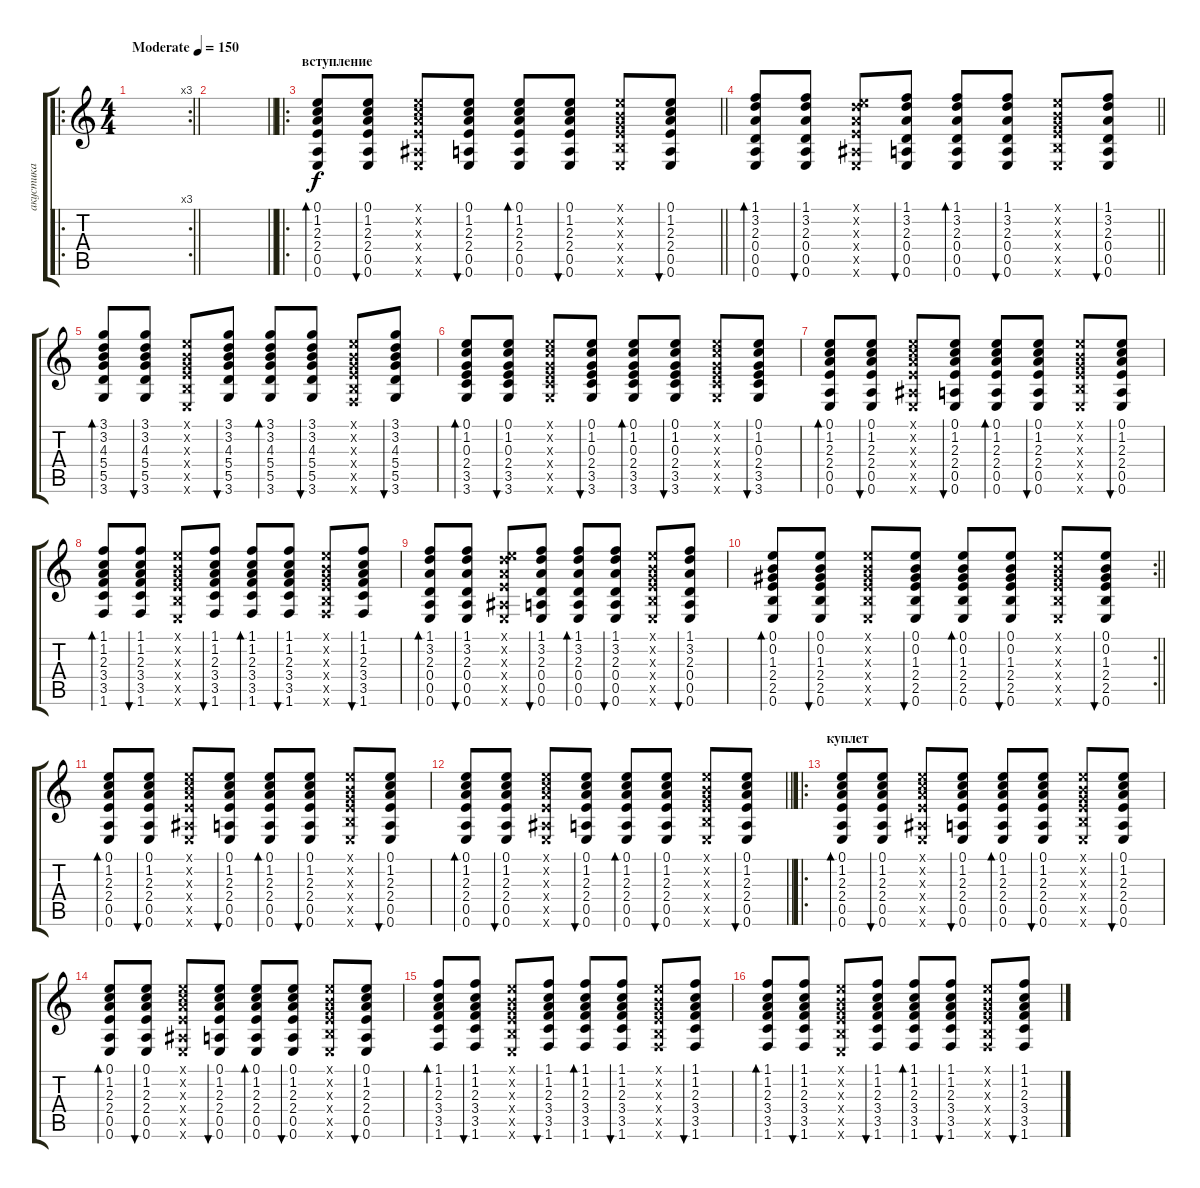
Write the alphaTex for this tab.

\track ("акустика" "акустика") {instrument acousticguitarsteel}
\staff {score tabs}
\tuning (E4 B3 G3 D3 A2 E2) {hide}
\ro
\rc 3
\ts (4 4)
\tempo (150 "Moderate")
\clef g2
\barLineRight lightlight
\ks c
|
\barLineRight lightlight
|
\ro
\section ("" "вступление")
\barLineRight lightlight
(0.1 1.2 2.3 2.4 0.5 0.6).8{bd 60} (0.1 1.2 2.3 2.4 0.5 0.6).8{bu 60} (0.1{x} 1.2{x} 2.3{x} 2.4{x} 1.5{x} 0.6{x}).8 (0.1 1.2 2.3 2.4 0.5 0.6).8{bu 60} (0.1 1.2 2.3 2.4 0.5 0.6).8{bd 60} (0.1 1.2 2.3 2.4 0.5 0.6).8{bu 60} (0.1{x} 0.2{x} 0.3{x} 2.4{x} 2.5{x} 0.6{x}).8 (0.1 1.2 2.3 2.4 0.5 0.6).8{bu 60} |
\barLineRight lightlight
(1.1 3.2 2.3 0.4 0.5 0.6).8{bd 60} (1.1 3.2 2.3 0.4 0.5 0.6).8{bu 60} (0.1{x} 3.2{x} 2.3{x} 2.4{x} 1.5{x} 0.6{x}).8 (1.1 3.2 2.3 0.4 0.5 0.6).8{bu 60} (1.1 3.2 2.3 0.4 0.5 0.6).8{bd 60} (1.1 3.2 2.3 0.4 0.5 0.6).8{bu 60} (0.1{x} 0.2{x} 0.3{x} 2.4{x} 2.5{x} 0.6{x}).8 (1.1 3.2 2.3 0.4 0.5 0.6).8{bu 60} |
(3.1 3.2 4.3 5.4 5.5 3.6).8{bd 60} (3.1 3.2 4.3 5.4 5.5 3.6).8{bu 60} (0.1{x} 0.2{x} 0.3{x} 2.4{x} 2.5{x} 0.6{x}).8 (3.1 3.2 4.3 5.4 5.5 3.6).8{bu 60} (3.1 3.2 4.3 5.4 5.5 3.6).8{bd 60} (3.1 3.2 4.3 5.4 5.5 3.6).8{bu 60} (0.1{x} 0.2{x} 0.3{x} 2.4{x} 2.5{x} 1.6{x}).8 (3.1 3.2 4.3 5.4 5.5 3.6).8{bu 60} |
(0.1 1.2 0.3 2.4 3.5 3.6).8{bd 60} (0.1 1.2 0.3 2.4 3.5 3.6).8{bu 60} (0.1{x} 1.2{x} 0.3{x} 2.4{x} 3.5{x} 3.6{x}).8 (0.1 1.2 0.3 2.4 3.5 3.6).8{bu 60} (0.1 1.2 0.3 2.4 3.5 3.6).8{bd 60} (0.1 1.2 0.3 2.4 3.5 3.6).8{bu 60} (0.1{x} 1.2{x} 0.3{x} 2.4{x} 3.5{x} 3.6{x}).8 (0.1 1.2 0.3 2.4 3.5 3.6).8{bu 60} |
(0.1 1.2 2.3 2.4 0.5 0.6).8{bd 60} (0.1 1.2 2.3 2.4 0.5 0.6).8{bu 60} (0.1{x} 1.2{x} 2.3{x} 2.4{x} 1.5{x} 0.6{x}).8 (0.1 1.2 2.3 2.4 0.5 0.6).8{bu 60} (0.1 1.2 2.3 2.4 0.5 0.6).8{bd 60} (0.1 1.2 2.3 2.4 0.5 0.6).8{bu 60} (0.1{x} 0.2{x} 0.3{x} 2.4{x} 2.5{x} 0.6{x}).8 (0.1 1.2 2.3 2.4 0.5 0.6).8{bu 60} |
(1.1 1.2 2.3 3.4 3.5 1.6).8{bd 60} (1.1 1.2 2.3 3.4 3.5 1.6).8{bu 60} (0.1{x} 0.2{x} 0.3{x} 2.4{x} 2.5{x} 0.6{x}).8 (1.1 1.2 2.3 3.4 3.5 1.6).8{bu 60} (1.1 1.2 2.3 3.4 3.5 1.6).8{bd 60} (1.1 1.2 2.3 3.4 3.5 1.6).8{bu 60} (0.1{x} 0.2{x} 0.3{x} 2.4{x} 2.5{x} 1.6{x}).8 (1.1 1.2 2.3 3.4 3.5 1.6).8{bu 60} |
(1.1 3.2 2.3 0.4 0.5 0.6).8{bd 60} (1.1 3.2 2.3 0.4 0.5 0.6).8{bu 60} (0.1{x} 3.2{x} 2.3{x} 2.4{x} 1.5{x} 0.6{x}).8 (1.1 3.2 2.3 0.4 0.5 0.6).8{bu 60} (1.1 3.2 2.3 0.4 0.5 0.6).8{bd 60} (1.1 3.2 2.3 0.4 0.5 0.6).8{bu 60} (0.1{x} 0.2{x} 0.3{x} 2.4{x} 2.5{x} 0.6{x}).8 (1.1 3.2 2.3 0.4 0.5 0.6).8{bu 60} |
\rc 2
\barLineRight lightlight
(0.1 0.2 1.3 2.4 2.5 0.6).8{bd 60} (0.1 0.2 1.3 2.4 2.5 0.6).8{bu 60} (0.1{x} 0.2{x} 1.3{x} 2.4{x} 2.5{x} 0.6{x}).8 (0.1 0.2 1.3 2.4 2.5 0.6).8{bu 60} (0.1 0.2 1.3 2.4 2.5 0.6).8{bd 60} (0.1 0.2 1.3 2.4 2.5 0.6).8{bu 60} (0.1{x} 0.2{x} 1.3{x} 2.4{x} 2.5{x} 0.6{x}).8 (0.1 0.2 1.3 2.4 2.5 0.6).8{bu 60} |
(0.1 1.2 2.3 2.4 0.5 0.6).8{bd 60} (0.1 1.2 2.3 2.4 0.5 0.6).8{bu 60} (0.1{x} 1.2{x} 2.3{x} 2.4{x} 1.5{x} 0.6{x}).8 (0.1 1.2 2.3 2.4 0.5 0.6).8{bu 60} (0.1 1.2 2.3 2.4 0.5 0.6).8{bd 60} (0.1 1.2 2.3 2.4 0.5 0.6).8{bu 60} (0.1{x} 0.2{x} 0.3{x} 2.4{x} 2.5{x} 0.6{x}).8 (0.1 1.2 2.3 2.4 0.5 0.6).8{bu 60} |
\barLineRight lightlight
(0.1 1.2 2.3 2.4 0.5 0.6).8{bd 60} (0.1 1.2 2.3 2.4 0.5 0.6).8{bu 60} (0.1{x} 1.2{x} 2.3{x} 2.4{x} 1.5{x} 0.6{x}).8 (0.1 1.2 2.3 2.4 0.5 0.6).8{bu 60} (0.1 1.2 2.3 2.4 0.5 0.6).8{bd 60} (0.1 1.2 2.3 2.4 0.5 0.6).8{bu 60} (0.1{x} 0.2{x} 0.3{x} 2.4{x} 2.5{x} 0.6{x}).8 (0.1 1.2 2.3 2.4 0.5 0.6).8{bu 60} |
\ro
\section ("" "куплет")
(0.1 1.2 2.3 2.4 0.5 0.6).8{bd 60} (0.1 1.2 2.3 2.4 0.5 0.6).8{bu 60} (0.1{x} 1.2{x} 2.3{x} 2.4{x} 1.5{x} 0.6{x}).8 (0.1 1.2 2.3 2.4 0.5 0.6).8{bu 60} (0.1 1.2 2.3 2.4 0.5 0.6).8{bd 60} (0.1 1.2 2.3 2.4 0.5 0.6).8{bu 60} (0.1{x} 0.2{x} 0.3{x} 2.4{x} 2.5{x} 0.6{x}).8 (0.1 1.2 2.3 2.4 0.5 0.6).8{bu 60} |
(0.1 1.2 2.3 2.4 0.5 0.6).8{bd 60} (0.1 1.2 2.3 2.4 0.5 0.6).8{bu 60} (0.1{x} 1.2{x} 2.3{x} 2.4{x} 1.5{x} 0.6{x}).8 (0.1 1.2 2.3 2.4 0.5 0.6).8{bu 60} (0.1 1.2 2.3 2.4 0.5 0.6).8{bd 60} (0.1 1.2 2.3 2.4 0.5 0.6).8{bu 60} (0.1{x} 0.2{x} 0.3{x} 2.4{x} 2.5{x} 0.6{x}).8 (0.1 1.2 2.3 2.4 0.5 0.6).8{bu 60} |
(1.1 1.2 2.3 3.4 3.5 1.6).8{bd 60} (1.1 1.2 2.3 3.4 3.5 1.6).8{bu 60} (0.1{x} 0.2{x} 0.3{x} 2.4{x} 2.5{x} 0.6{x}).8 (1.1 1.2 2.3 3.4 3.5 1.6).8{bu 60} (1.1 1.2 2.3 3.4 3.5 1.6).8{bd 60} (1.1 1.2 2.3 3.4 3.5 1.6).8{bu 60} (0.1{x} 0.2{x} 0.3{x} 2.4{x} 2.5{x} 1.6{x}).8 (1.1 1.2 2.3 3.4 3.5 1.6).8{bu 60} |
(1.1 1.2 2.3 3.4 3.5 1.6).8{bd 60} (1.1 1.2 2.3 3.4 3.5 1.6).8{bu 60} (0.1{x} 0.2{x} 0.3{x} 2.4{x} 2.5{x} 0.6{x}).8 (1.1 1.2 2.3 3.4 3.5 1.6).8{bu 60} (1.1 1.2 2.3 3.4 3.5 1.6).8{bd 60} (1.1 1.2 2.3 3.4 3.5 1.6).8{bu 60} (0.1{x} 0.2{x} 0.3{x} 2.4{x} 2.5{x} 1.6{x}).8 (1.1 1.2 2.3 3.4 3.5 1.6).8{bu 60}
